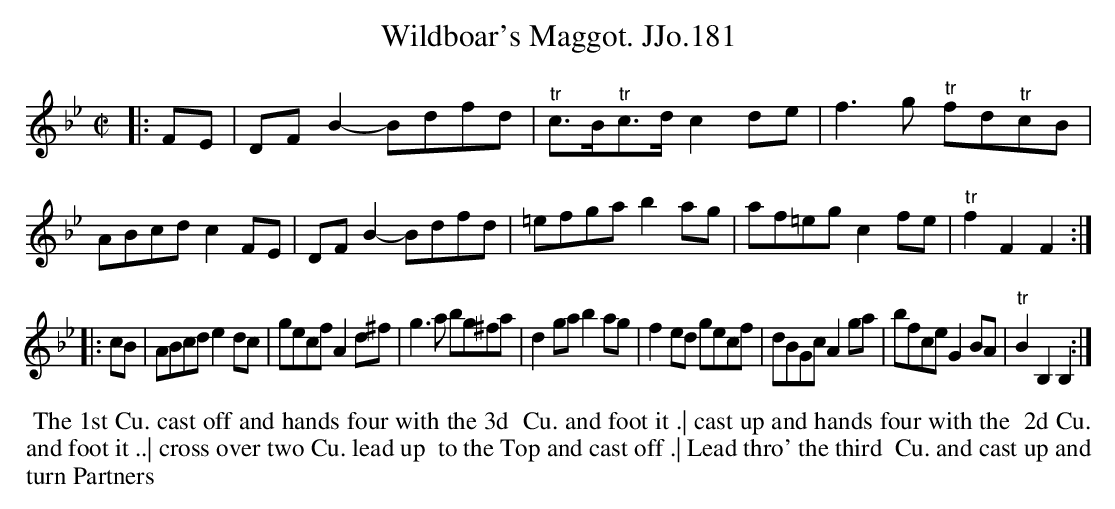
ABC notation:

X:1
T:Wildboar's Maggot. JJo.181
M:C|
L:1/8
K:Bb
|: FE |\
DFB2-Bdfd | "^tr"c>B"^tr"c>dc2de | f3g "^tr"fd"^tr"cB | ABcdc2FE |\
DFB2-Bdfd | =efgab2ag | af=egc2fe | "^tr"f2F2F2 :|
|: cB |\
ABcde2dc | gecfA2d^f | g3a bg^fa | d2gab2ag |\
f2ed gecf | dBGcA2ga | bfceG2BA | "^tr"B2B,2B,2 :|
